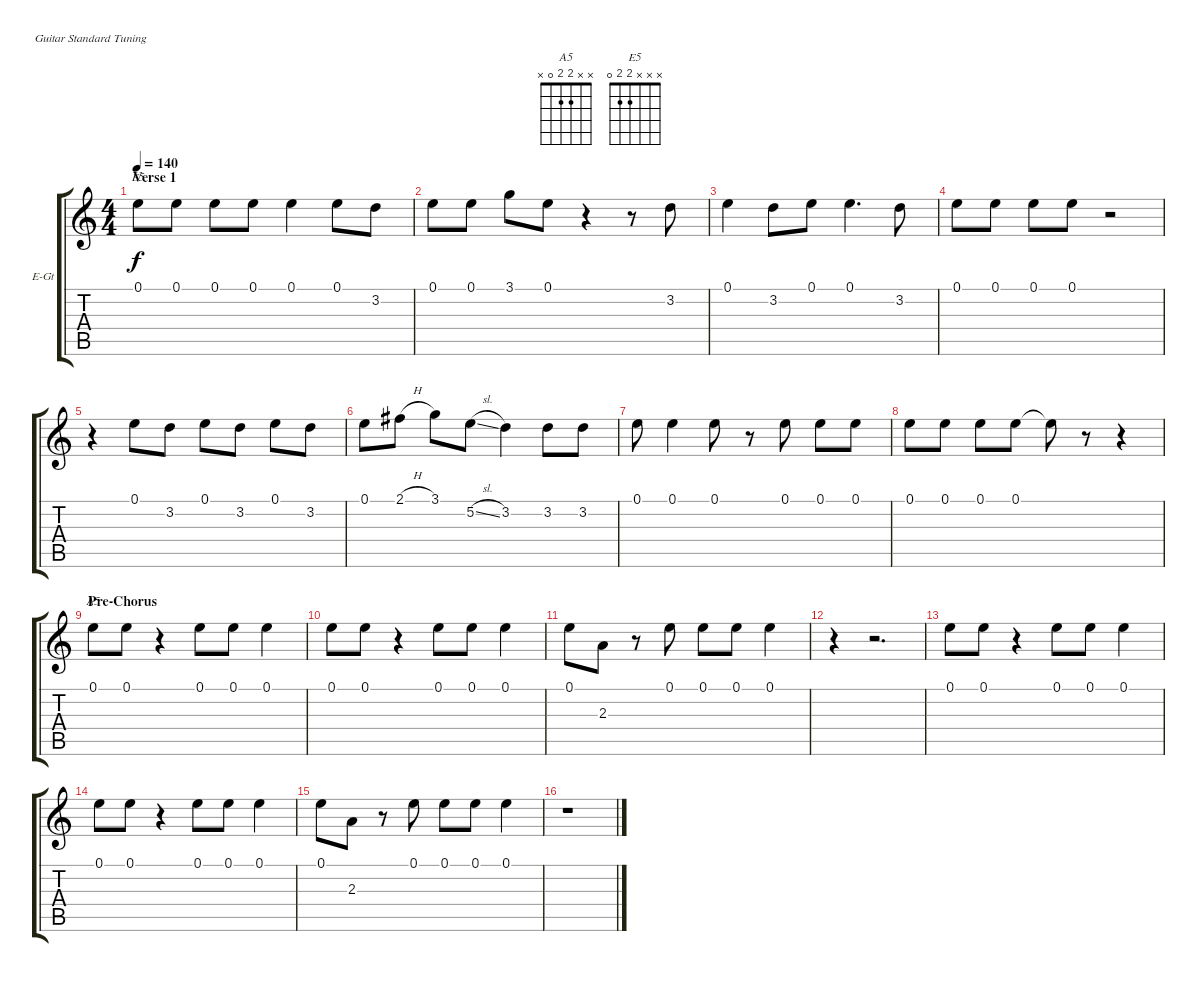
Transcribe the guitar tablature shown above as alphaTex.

\defaultSystemsLayout 4
\bracketExtendMode groupsimilarinstruments
\firstSystemTrackNameOrientation horizontal
\otherSystemsTrackNameOrientation horizontal
\track ("@$Chords$@" "E-Gt") {mute instrument electricguitarclean}
\staff {score tabs}
\tuning (E4 B3 G3 D3 A2 E2)
\chord ("A5" x x 2 2 0 x) {showfingering false}
\chord ("E5" x x x 2 2 0) {showfingering false}
\ts (4 4)
\section ("" "Verse 1")
\tempo 140
\clef g2
\scale
0.333333
\ks c
0.1.8{ch "E5" dy f} 0.1.8 0.1.8 0.1.8 0.1.4 0.1.8 3.2.8 |
\scale
0.333333 0.1.8 0.1.8 3.1.8 0.1.8 r.4 r.8 3.2.8 |
\scale
0.333333 0.1.4 3.2.8 0.1.8 0.1.4{d} 3.2.8 |
\scale
0.333333 0.1.8 0.1.8 0.1.8 0.1.8 r.2 |
\scale
0.333333 r.4 0.1.8 3.2.8 0.1.8 3.2.8 0.1.8 3.2.8 |
\scale
0.333333 0.1.8 2.1{h}.8 3.1.8 5.2{sl}.8 3.2.4 3.2.8 3.2.8 |
\scale
0.333333 0.1.8 0.1.4 0.1.8 r.8 0.1.8 0.1.8 0.1.8 |
\scale
0.333333 0.1.8 0.1.8 0.1.8 0.1.8 0.1{t}.8 r.8 r.4 |
\section ("" "Pre-Chorus")
\scale
0.333333 0.1.8{ch "A5"} 0.1.8 r.4 0.1.8 0.1.8 0.1.4 |
\scale
0.333333 0.1.8 0.1.8 r.4 0.1.8 0.1.8 0.1.4 |
\scale
0.333333 0.1.8 2.3.8 r.8 0.1.8 0.1.8 0.1.8 0.1.4 |
\scale
0.333333 r.4 r.2{d} |
\scale
0.333333 0.1.8 0.1.8 r.4 0.1.8 0.1.8 0.1.4 |
\scale
0.333333 0.1.8 0.1.8 r.4 0.1.8 0.1.8 0.1.4 |
\scale
0.333333 0.1.8 2.3.8 r.8 0.1.8 0.1.8 0.1.8 0.1.4 |
\scale
0.333333 r.1
